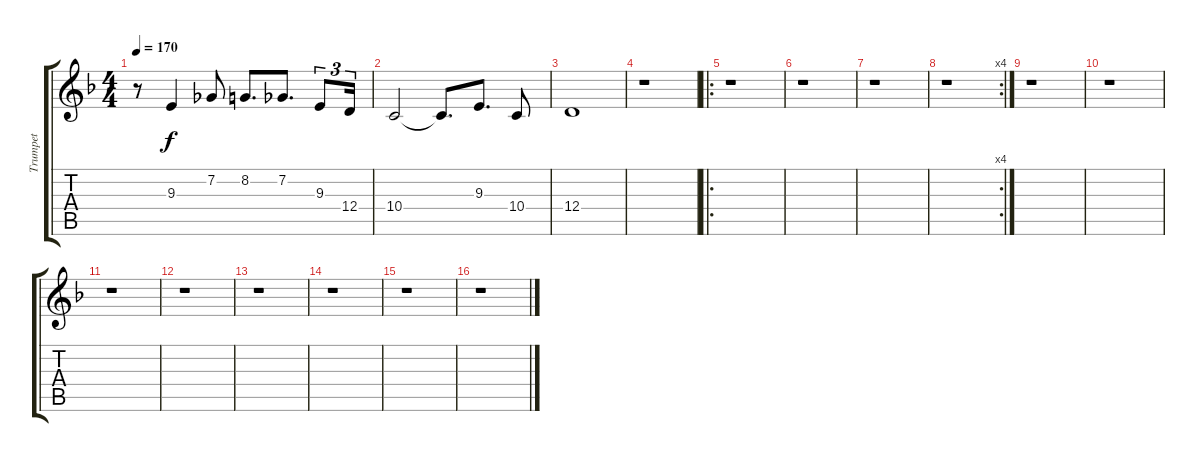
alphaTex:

\track ("Trumpet" "Trumpet") {instrument trumpet}
\staff {score tabs}
\tuning (E4 B3 G3 D3 A2 E2) {hide}
\ts (4 4)
\tempo 170
\clef g2
\ks f
r.8{dy f} 9.3.4 7.2.8 8.2.8{d} 7.2.8{d} 9.3.8{tu (3 2)} 12.4.16{tu (3 2)} |
10.4.2 10.4{t}.8{d} 9.3.8{d} 10.4.8 |
12.4.1 |
r.1 |
\ro
r.1 |
r.1 |
r.1 |
\rc 4
r.1 |
r.1 |
r.1 |
r.1 |
r.1 |
r.1 |
r.1 |
r.1 |
r.1
